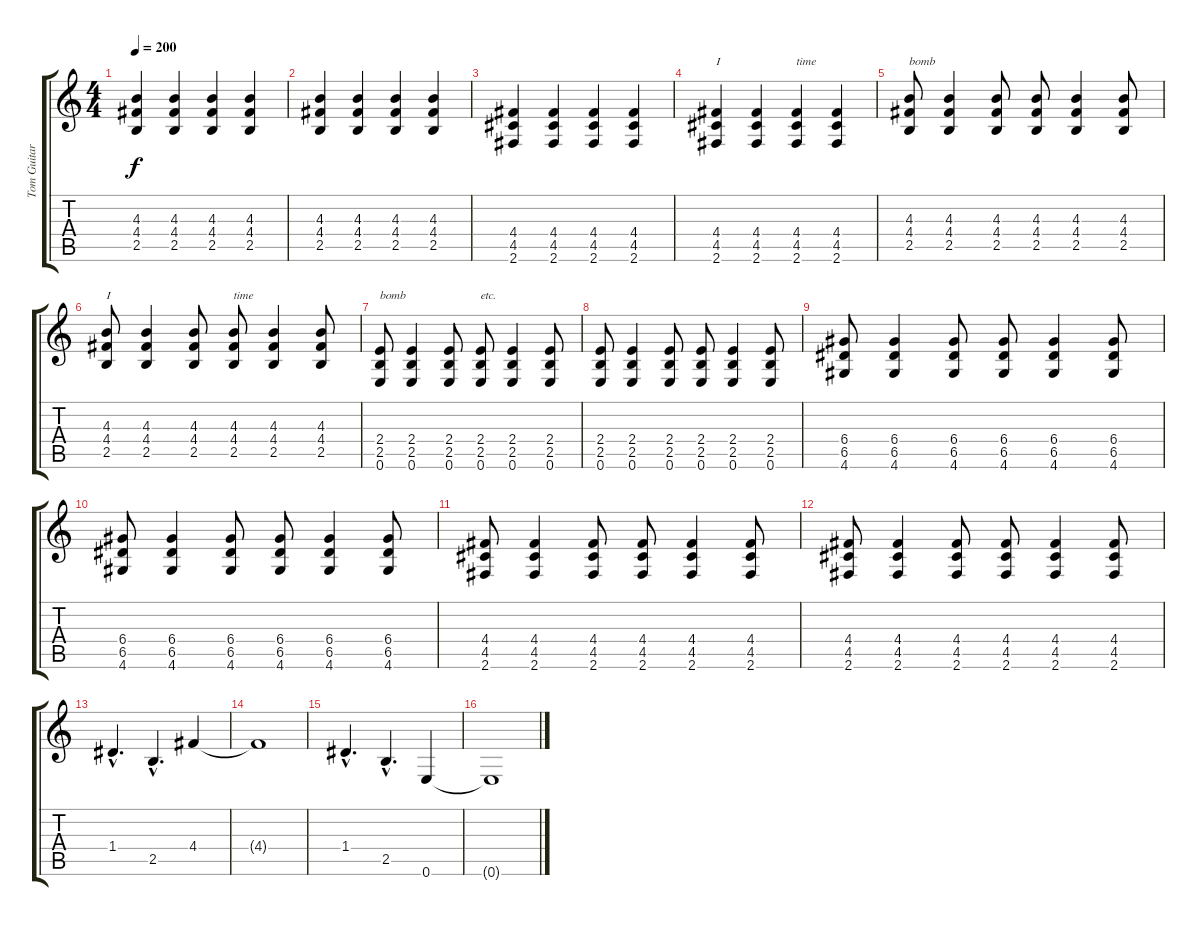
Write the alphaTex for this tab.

\track ("Tom Guitar 1" "Tom Guitar") {instrument distortionguitar}
\staff {score tabs}
\tuning (E4 B3 G3 D3 A2 E2) {hide}
\ts (4 4)
\tempo 200
\clef g2
\ks c
(4.3 4.4 2.5).4{dy f} (4.3 4.4 2.5).4 (4.3 4.4 2.5).4 (4.3 4.4 2.5).4 |
(4.3 4.4 2.5).4 (4.3 4.4 2.5).4 (4.3 4.4 2.5).4 (4.3 4.4 2.5).4 |
(4.4 4.5 2.6).4 (4.4 4.5 2.6).4 (4.4 4.5 2.6).4 (4.4 4.5 2.6).4 |
(4.4 4.5 2.6).4{txt "I"} (4.4 4.5 2.6).4 (4.4 4.5 2.6).4{txt "time"} (4.4 4.5 2.6).4 |
(4.3 4.4 2.5).8{txt "bomb"} (4.3 4.4 2.5).4 (4.3 4.4 2.5).8 (4.3 4.4 2.5).8 (4.3 4.4 2.5).4 (4.3 4.4 2.5).8 |
(4.3 4.4 2.5).8{txt "I"} (4.3 4.4 2.5).4 (4.3 4.4 2.5).8 (4.3 4.4 2.5).8{txt "time"} (4.3 4.4 2.5).4 (4.3 4.4 2.5).8 |
(2.4 2.5 0.6).8{txt "bomb"} (2.4 2.5 0.6).4 (2.4 2.5 0.6).8 (2.4 2.5 0.6).8{txt "etc."} (2.4 2.5 0.6).4 (2.4 2.5 0.6).8 |
(2.4 2.5 0.6).8 (2.4 2.5 0.6).4 (2.4 2.5 0.6).8 (2.4 2.5 0.6).8 (2.4 2.5 0.6).4 (2.4 2.5 0.6).8 |
(6.4 6.5 4.6).8 (6.4 6.5 4.6).4 (6.4 6.5 4.6).8 (6.4 6.5 4.6).8 (6.4 6.5 4.6).4 (6.4 6.5 4.6).8 |
(6.4 6.5 4.6).8 (6.4 6.5 4.6).4 (6.4 6.5 4.6).8 (6.4 6.5 4.6).8 (6.4 6.5 4.6).4 (6.4 6.5 4.6).8 |
(4.4 4.5 2.6).8 (4.4 4.5 2.6).4 (4.4 4.5 2.6).8 (4.4 4.5 2.6).8 (4.4 4.5 2.6).4 (4.4 4.5 2.6).8 |
(4.4 4.5 2.6).8 (4.4 4.5 2.6).4 (4.4 4.5 2.6).8 (4.4 4.5 2.6).8 (4.4 4.5 2.6).4 (4.4 4.5 2.6).8 |
1.4{hac}.4{d} 2.5{hac}.4{d} 4.4.4 |
4.4{t}.1 |
1.4{hac}.4{d} 2.5{hac}.4{d} 0.6.4 |
0.6{t}.1
